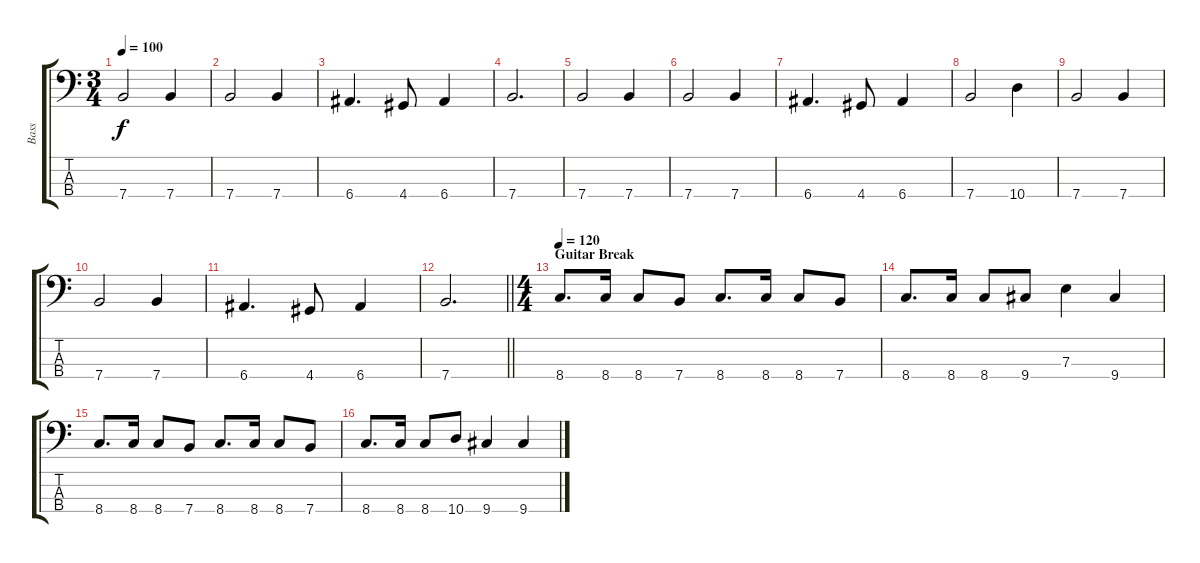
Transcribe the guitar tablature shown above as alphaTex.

\track ("Bass" "Bass") {instrument electricbasspick}
\staff {score tabs}
\tuning (G2 D2 A1 E1) {hide}
\ts (3 4)
\tempo 100
\clef f4
\ks c
7.4.2{dy f} 7.4.4 |
7.4.2 7.4.4 |
6.4.4{d} 4.4.8 6.4.4 |
7.4.2{d} |
7.4.2 7.4.4 |
7.4.2 7.4.4 |
6.4.4{d} 4.4.8 6.4.4 |
7.4.2 10.4.4 |
7.4.2 7.4.4 |
7.4.2 7.4.4 |
6.4.4{d} 4.4.8 6.4.4 |
\barLineRight lightlight
7.4.2{d} |
\ts (4 4)
\section ("" "Guitar Break")
\tempo 120
8.4.8{d} 8.4.16 8.4.8 7.4.8 8.4.8{d} 8.4.16 8.4.8 7.4.8 |
8.4.8{d} 8.4.16 8.4.8 9.4.8 7.3.4 9.4.4 |
8.4.8{d} 8.4.16 8.4.8 7.4.8 8.4.8{d} 8.4.16 8.4.8 7.4.8 |
8.4.8{d} 8.4.16 8.4.8 10.4.8 9.4.4 9.4.4
